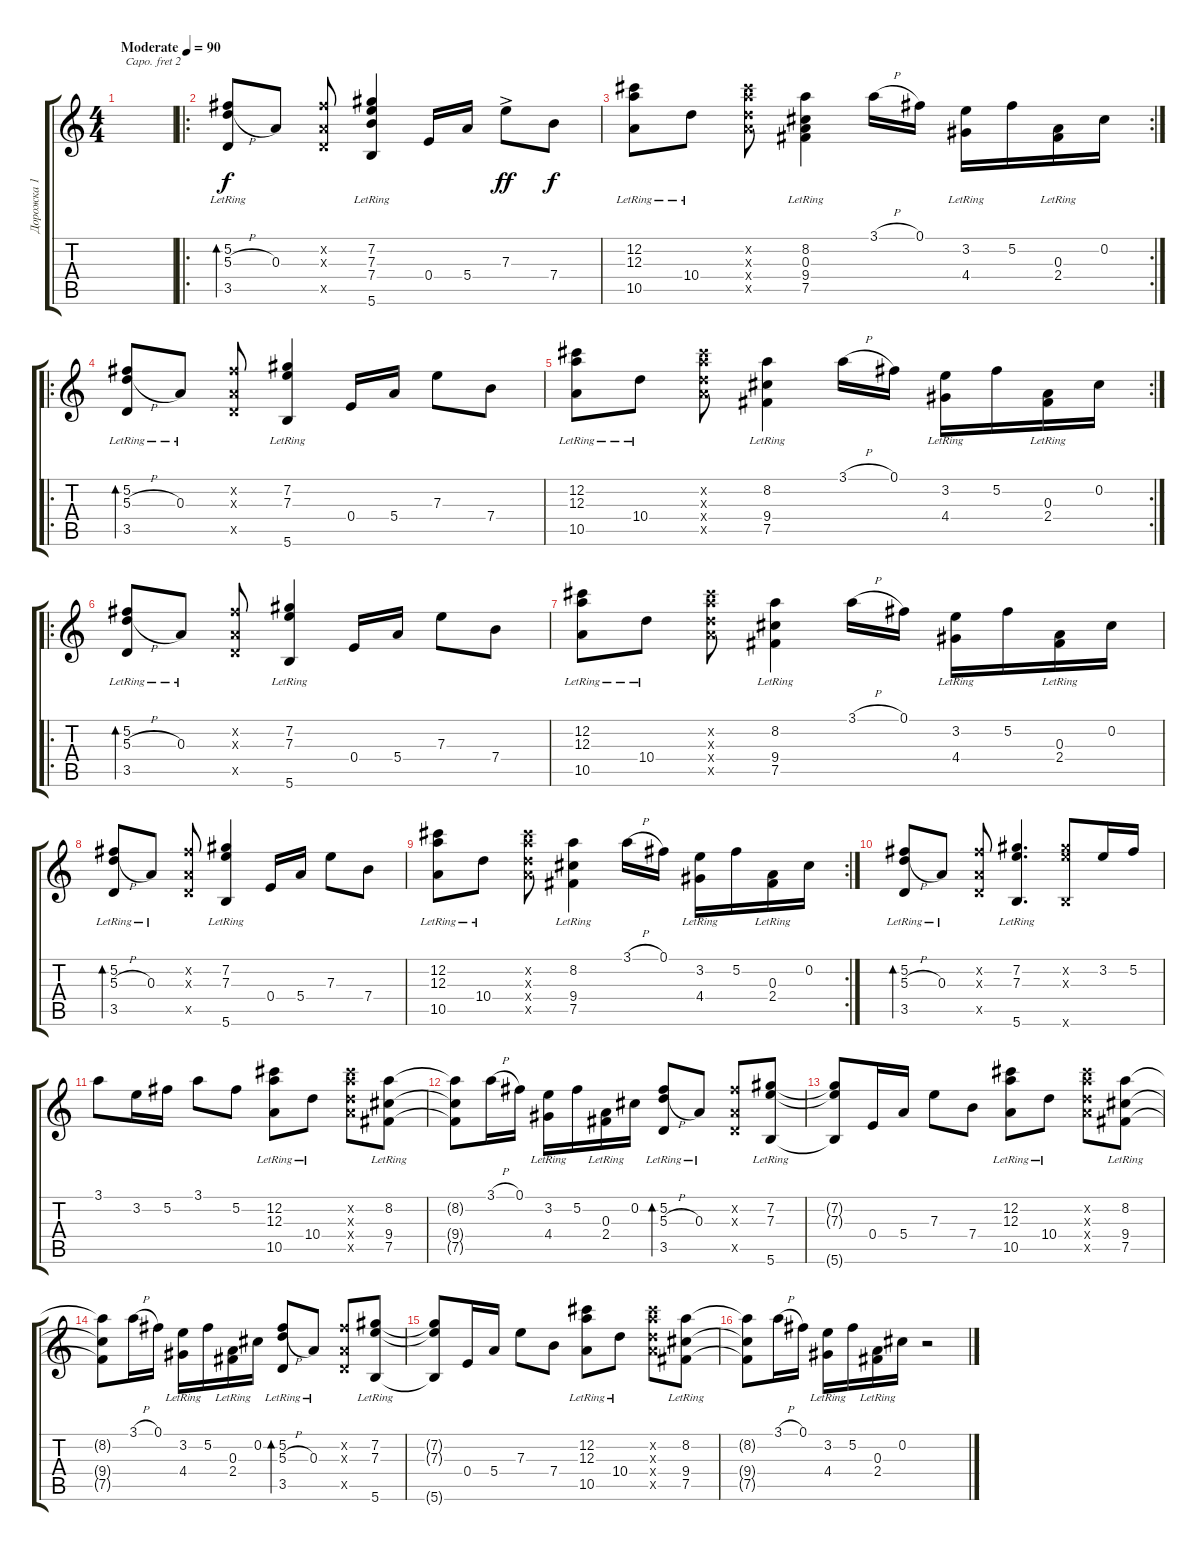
\track ("Дорожка 1" "Дорожка 1") {instrument acousticguitarsteel}
\staff {score tabs}
\capo 2
\tuning (E4 B3 G3 D3 A2 E2) {hide}
\ts (4 4)
\tempo (90 "Moderate")
\clef g2
\ks c
|
\ro
(5.2{lr} 5.3{h lr} 3.5{lr}).8{bd 240} 0.3.8 (5.2{x} 0.3{x} 3.5{x}).8 (7.2{lr} 7.3{lr} 7.4 5.6{lr}).4 0.4.16 5.4.16 7.3{ac}.8{dy ff} 7.4.8{dy f} |
\rc 2
(12.2{lr} 12.3{lr} 10.5{lr}).8 10.4{lr}.8 (12.2{x} 12.3{x} 10.4{x} 10.5{x}).8 (8.2{lr} 0.3 9.4{lr} 7.5{lr}).4 3.1{h}.16 0.1.16 (3.2 4.4{lr}).16 5.2.16 (0.3{lr} 2.4{lr}).16 0.2.16 |
\ro
(5.2{lr} 5.3{h lr} 3.5{lr}).8{bd 240} 0.3{lr}.8 (5.2{x} 0.3{x} 3.5{x}).8 (7.2{lr} 7.3{lr} 5.6{lr}).4 0.4.16 5.4.16 7.3.8 7.4.8 |
\rc 2
(12.2{lr} 12.3{lr} 10.5{lr}).8 10.4{lr}.8 (12.2{x} 12.3{x} 10.4{x} 10.5{x}).8 (8.2{lr} 9.4{lr} 7.5{lr}).4 3.1{h}.16 0.1.16 (3.2 4.4{lr}).16 5.2.16 (0.3{lr} 2.4{lr}).16 0.2.16 |
\ro
(5.2{lr} 5.3{h lr} 3.5{lr}).8{bd 240} 0.3{lr}.8 (5.2{x} 0.3{x} 3.5{x}).8 (7.2{lr} 7.3{lr} 5.6{lr}).4 0.4.16 5.4.16 7.3.8 7.4.8 |
(12.2{lr} 12.3{lr} 10.5{lr}).8 10.4{lr}.8 (12.2{x} 12.3{x} 10.4{x} 10.5{x}).8 (8.2{lr} 9.4{lr} 7.5{lr}).4 3.1{h}.16 0.1.16 (3.2 4.4{lr}).16 5.2.16 (0.3{lr} 2.4{lr}).16 0.2.16 |
(5.2{lr} 5.3{h lr} 3.5{lr}).8{bd 240} 0.3{lr}.8 (5.2{x} 0.3{x} 3.5{x}).8 (7.2{lr} 7.3{lr} 5.6{lr}).4 0.4.16 5.4.16 7.3.8 7.4.8 |
\rc 2
(12.2{lr} 12.3{lr} 10.5{lr}).8 10.4{lr}.8 (12.2{x} 12.3{x} 10.4{x} 10.5{x}).8 (8.2{lr} 9.4{lr} 7.5{lr}).4 3.1{h}.16 0.1.16 (3.2 4.4{lr}).16 5.2.16 (0.3{lr} 2.4{lr}).16 0.2.16 |
(5.2{lr} 5.3{h lr} 3.5{lr}).8{bd 240} 0.3{lr}.8 (5.2{x} 0.3{x} 3.5{x}).8 (7.2{lr} 7.3{lr} 5.6{lr}).4{d} (7.2{x} 7.3{x} 5.6{x}).8 3.2.16 5.2.16 |
3.1.8 3.2.16 5.2.16 3.1.8 5.2.8 (12.2{lr} 12.3{lr} 10.5{lr}).8 10.4{lr}.8 (12.2{x} 12.3{x} 10.4{x} 10.5{x}).8 (8.2{lr} 9.4{lr} 7.5{lr}).8 |
(8.2{t} 9.4{t} 7.5{t}).8 3.1{h}.16 0.1.16 (3.2 4.4{lr}).16 5.2.16 (0.3{lr} 2.4{lr}).16 0.2.16 (5.2{lr} 5.3{h lr} 3.5{lr}).8{bd 240} 0.3{lr}.8 (5.2{x} 0.3{x} 3.5{x}).8 (7.2{lr} 7.3{lr} 5.6{lr}).8 |
(7.2{t} 7.3{t} 5.6{t}).8 0.4.16 5.4.16 7.3.8 7.4.8 (12.2{lr} 12.3{lr} 10.5{lr}).8 10.4{lr}.8 (12.2{x} 12.3{x} 10.4{x} 10.5{x}).8 (8.2{lr} 9.4{lr} 7.5{lr}).8 |
(8.2{t} 9.4{t} 7.5{t}).8 3.1{h}.16 0.1.16 (3.2 4.4{lr}).16 5.2.16 (0.3{lr} 2.4{lr}).16 0.2.16 (5.2{lr} 5.3{h lr} 3.5{lr}).8{bd 240} 0.3{lr}.8 (5.2{x} 0.3{x} 3.5{x}).8 (7.2{lr} 7.3{lr} 5.6{lr}).8 |
(7.2{t} 7.3{t} 5.6{t}).8 0.4.16 5.4.16 7.3.8 7.4.8 (12.2{lr} 12.3{lr} 10.5{lr}).8 10.4{lr}.8 (12.2{x} 12.3{x} 10.4{x} 10.5{x}).8 (8.2{lr} 9.4{lr} 7.5{lr}).8 |
(8.2{t} 9.4{t} 7.5{t}).8 3.1{h}.16 0.1.16 (3.2 4.4{lr}).16 5.2.16 (0.3{lr} 2.4{lr}).16 0.2.16 r.2
